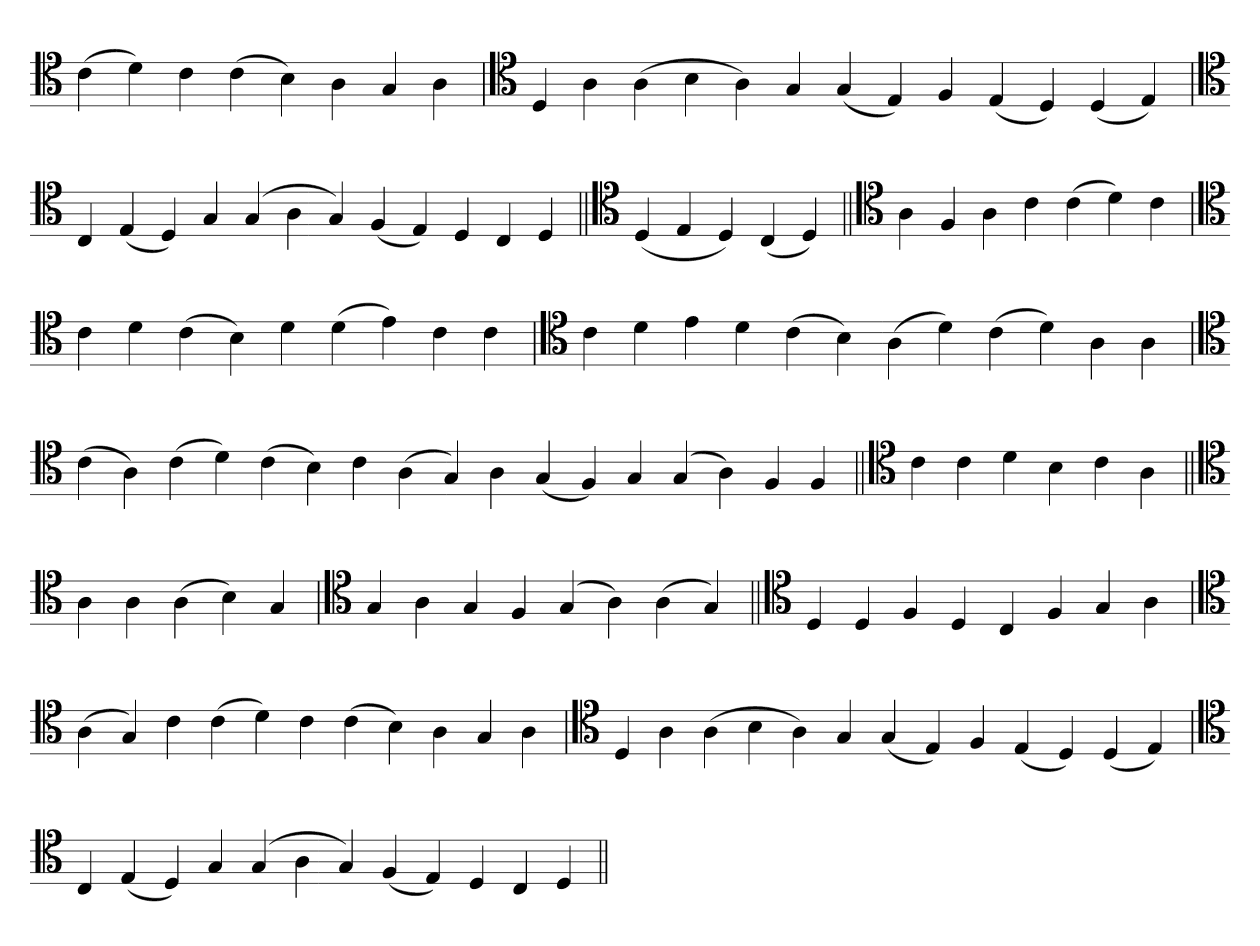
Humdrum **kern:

**kern
*part1
*staff1
*clefC4
=
(4c
4d)
4c
(4c
4B)
4A
4G
4A
='
*clefC4
4D
4A
(4A
4B
4A)
4G
(4G
4E)
4F
(4E
4D)
(4D
4E)
=`
*clefC4
4C
(4E
4D)
4G
(4G
4A
4G)
(4F
4E)
4D
4C
4D
=||
*clefC4
(4D
4E
4D)
(4C
4D)
=||
*clefC4
4A
4F
4A
4c
(4c
4d)
4c
=`
*clefC4
4c
4d
(4c
4B)
4d
(4d
4e)
4c
4c
=`
*clefC4
4c
4d
4e
4d
(4c
4B)
(4A
4d)
(4c
4d)
4A
4A
='
*clefC4
(4c
4A)
(4c
4d)
(4c
4B)
4c
(4A
4G)
4A
(4G
4F)
4G
(4G
4A)
4F
4F
=||
*clefC4
4c
4c
4d
4B
4c
4A
=||
*clefC4
4A
4A
(4A
4B)
4G
=`
*clefC4
4G
4A
4G
4F
(4G
4A)
(4A
4G)
=||
*clefC4
4D
4D
4F
4D
4C
4F
4G
4A
=`
*clefC4
(4A
4G)
4c
(4c
4d)
4c
(4c
4B)
4A
4G
4A
='
*clefC4
4D
4A
(4A
4B
4A)
4G
(4G
4E)
4F
(4E
4D)
(4D
4E)
=`
*clefC4
4C
(4E
4D)
4G
(4G
4A
4G)
(4F
4E)
4D
4C
4D
=||
*-
